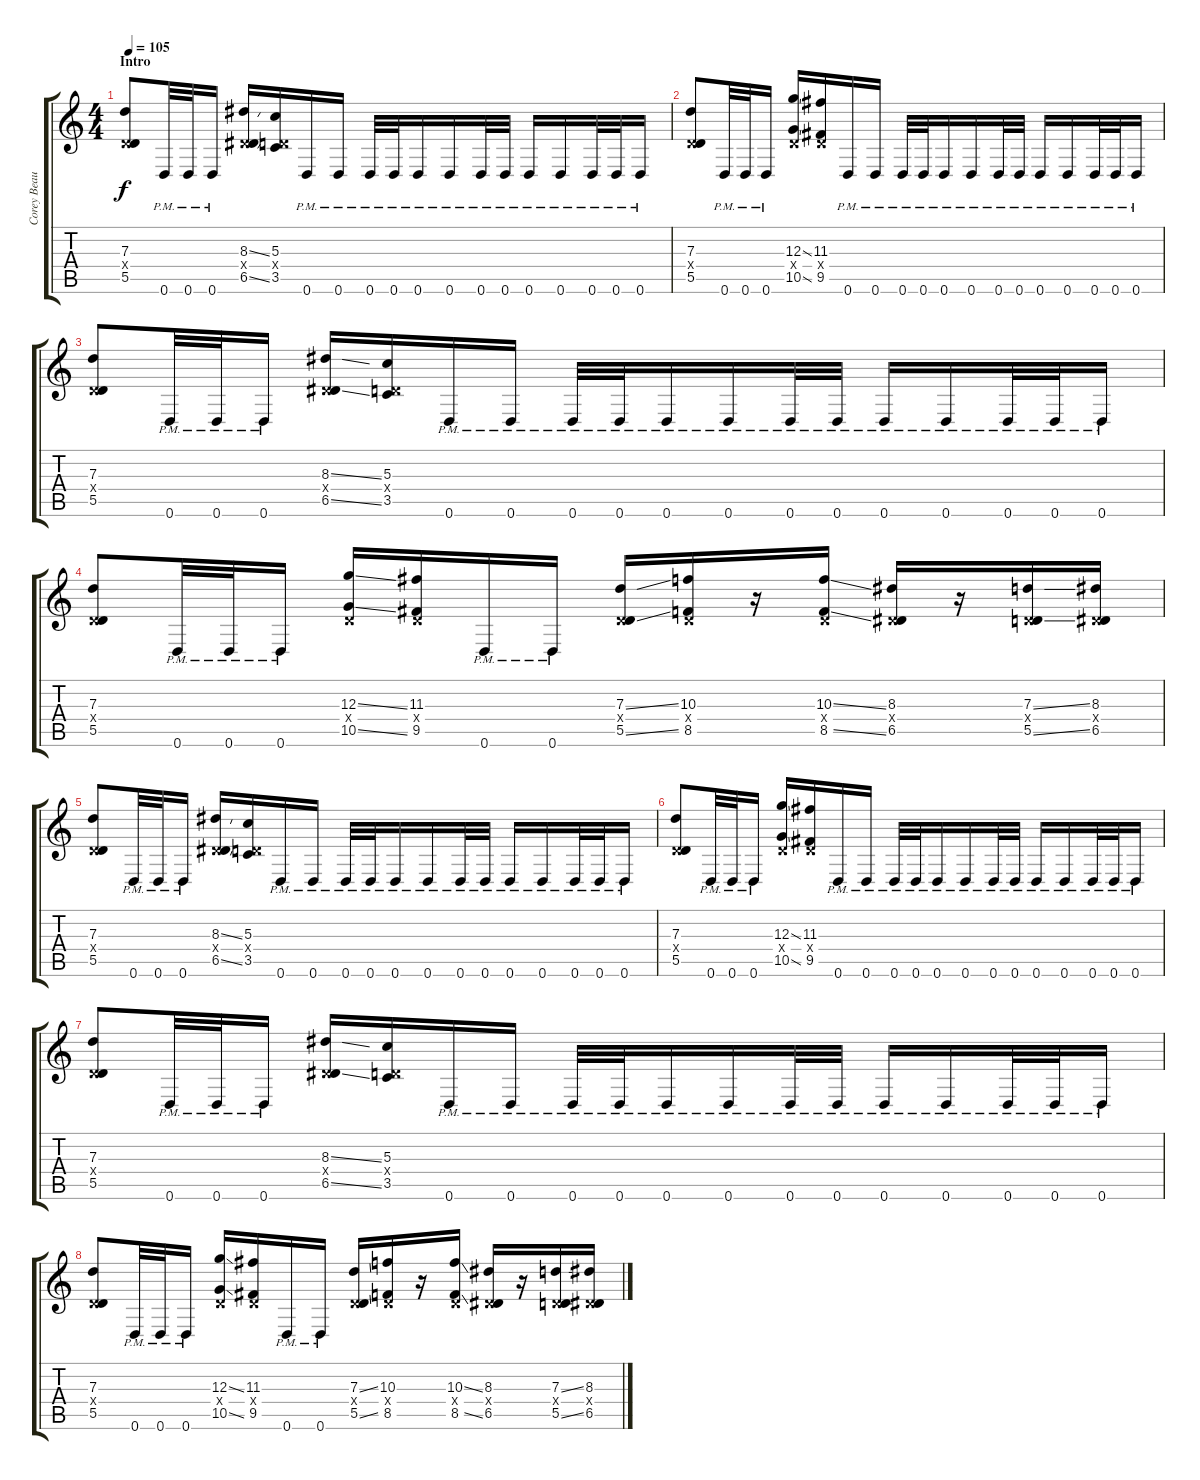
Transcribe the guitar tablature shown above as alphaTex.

\track ("Corey Beaulieu" "Corey Beau") {instrument distortionguitar}
\staff {score tabs}
\tuning (E4 B3 G3 D3 A2 D2) {hide}
\ts (4 4)
\section ("" "Intro")
\tempo 105
\clef g2
\ks c
(7.3 0.4{x} 5.5).8{dy f instrument distortionguitar} 0.6{pm}.32 0.6{pm}.32 0.6{pm}.16 (8.3{ss} 0.4{x} 6.5{ss}).16 (5.3 0.4{x} 3.5).16 0.6{pm}.16 0.6{pm}.16 0.6{pm}.32 0.6{pm}.32 0.6{pm}.16 0.6{pm}.16 0.6{pm}.32 0.6{pm}.32 0.6{pm}.16 0.6{pm}.16 0.6{pm}.32 0.6{pm}.32 0.6{pm}.16 |
(7.3 0.4{x} 5.5).8 0.6{pm}.32 0.6{pm}.32 0.6{pm}.16 (12.3{ss} 0.4{x} 10.5{ss}).16 (11.3 0.4{x} 9.5).16 0.6{pm}.16 0.6{pm}.16 0.6{pm}.32 0.6{pm}.32 0.6{pm}.16 0.6{pm}.16 0.6{pm}.32 0.6{pm}.32 0.6{pm}.16 0.6{pm}.16 0.6{pm}.32 0.6{pm}.32 0.6{pm}.16 |
(7.3 0.4{x} 5.5).8 0.6{pm}.32 0.6{pm}.32 0.6{pm}.16 (8.3{ss} 0.4{x} 6.5{ss}).16 (5.3 0.4{x} 3.5).16 0.6{pm}.16 0.6{pm}.16 0.6{pm}.32 0.6{pm}.32 0.6{pm}.16 0.6{pm}.16 0.6{pm}.32 0.6{pm}.32 0.6{pm}.16 0.6{pm}.16 0.6{pm}.32 0.6{pm}.32 0.6{pm}.16 |
(7.3 0.4{x} 5.5).8 0.6{pm}.32 0.6{pm}.32 0.6{pm}.16 (12.3{ss} 0.4{x} 10.5{ss}).16 (11.3 0.4{x} 9.5).16 0.6{pm}.16 0.6{pm}.16 (7.3{ss} 0.4{x} 5.5{ss}).16 (10.3 0.4{x} 8.5).16 r.16 (10.3{ss} 0.4{x} 8.5{ss}).16 (8.3 0.4{x} 6.5).16 r.16 (7.3{ss} 0.4{x} 5.5{ss}).16 (8.3 0.4{x} 6.5).16 |
(7.3 0.4{x} 5.5).8 0.6{pm}.32 0.6{pm}.32 0.6{pm}.16 (8.3{ss} 0.4{x} 6.5{ss}).16 (5.3 0.4{x} 3.5).16 0.6{pm}.16 0.6{pm}.16 0.6{pm}.32 0.6{pm}.32 0.6{pm}.16 0.6{pm}.16 0.6{pm}.32 0.6{pm}.32 0.6{pm}.16 0.6{pm}.16 0.6{pm}.32 0.6{pm}.32 0.6{pm}.16 |
(7.3 0.4{x} 5.5).8 0.6{pm}.32 0.6{pm}.32 0.6{pm}.16 (12.3{ss} 0.4{x} 10.5{ss}).16 (11.3 0.4{x} 9.5).16 0.6{pm}.16 0.6{pm}.16 0.6{pm}.32 0.6{pm}.32 0.6{pm}.16 0.6{pm}.16 0.6{pm}.32 0.6{pm}.32 0.6{pm}.16 0.6{pm}.16 0.6{pm}.32 0.6{pm}.32 0.6{pm}.16 |
(7.3 0.4{x} 5.5).8 0.6{pm}.32 0.6{pm}.32 0.6{pm}.16 (8.3{ss} 0.4{x} 6.5{ss}).16 (5.3 0.4{x} 3.5).16 0.6{pm}.16 0.6{pm}.16 0.6{pm}.32 0.6{pm}.32 0.6{pm}.16 0.6{pm}.16 0.6{pm}.32 0.6{pm}.32 0.6{pm}.16 0.6{pm}.16 0.6{pm}.32 0.6{pm}.32 0.6{pm}.16 |
(7.3 0.4{x} 5.5).8 0.6{pm}.32 0.6{pm}.32 0.6{pm}.16 (12.3{ss} 0.4{x} 10.5{ss}).16 (11.3 0.4{x} 9.5).16 0.6{pm}.16 0.6{pm}.16 (7.3{ss} 0.4{x} 5.5{ss}).16 (10.3 0.4{x} 8.5).16 r.16 (10.3{ss} 0.4{x} 8.5{ss}).16 (8.3 0.4{x} 6.5).16 r.16 (7.3{ss} 0.4{x} 5.5{ss}).16 (8.3 0.4{x} 6.5).16
